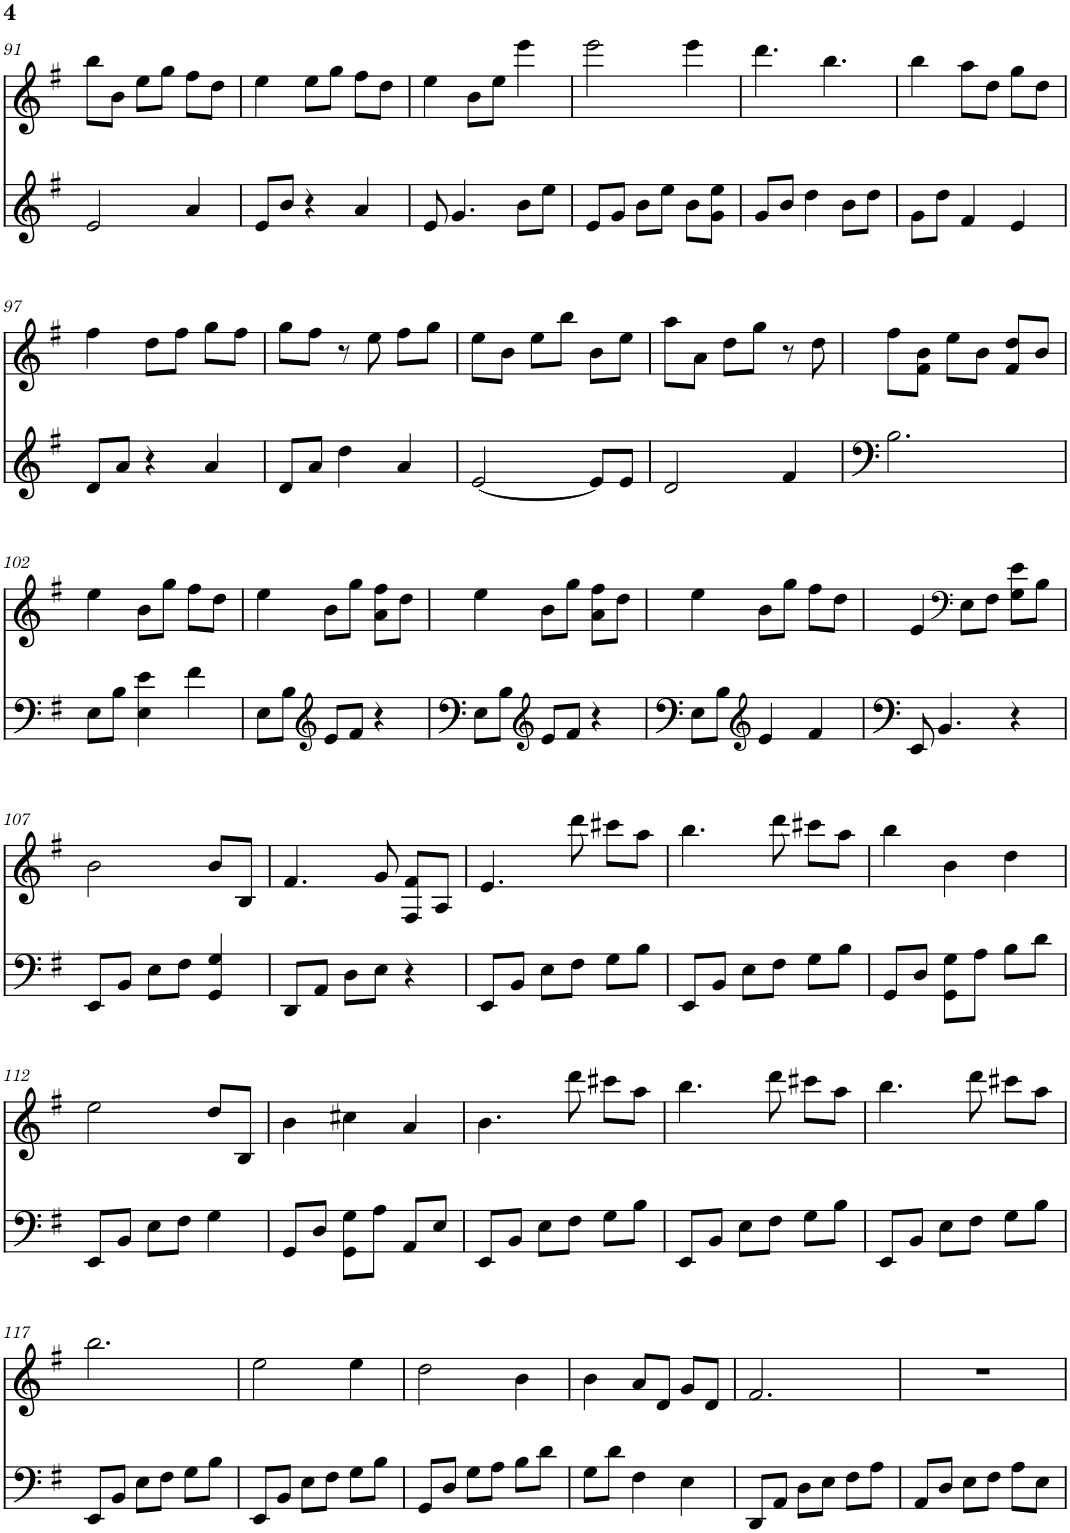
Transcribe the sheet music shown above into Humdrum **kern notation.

**kern	**kern
*part2	*part1
*staff2	*staff1
*I"Piano	*I"Piano
*I'Pno	*I'Pno
!!LO:PB:g=z
*clefF4	*clefF4
*k[f#]	*k[f#]
*M3/4	*M3/4
=91	=91
2e/	8bb\L
.	8b\J
.	8ee\L
.	8gg\J
4a/	8ff#\L
.	8dd\J
=92	=92
8e/L	4ee\
8b/J	.
4r	8ee\L
.	8gg\J
4a/	8ff#\L
.	8dd\J
=93	=93
8e/	4ee\
4.g/	.
.	8b\L
.	8ee\J
8b\L	4eee\
8ee\J	.
=94	=94
8e/L	2eee\
8g/J	.
8b\L	.
8ee\J	.
8b\L	4eee\
8g\ 8ee\J	.
=95	=95
8g/L	4.ddd\
8b/J	.
4dd\	.
.	4.bb\
8b\L	.
8dd\J	.
=96	=96
8g\L	4bb\
8dd\J	.
4f#/	8aa\L
.	8dd\J
4e/	8gg\L
.	8dd\J
!!LO:LB:g=z
=97	=97
8d/L	4ff#\
8a/J	.
4r	8dd\L
.	8ff#\J
4a/	8gg\L
.	8ff#\J
=98	=98
8d/L	8gg\L
8a/J	8ff#\J
4dd\	8r
.	8ee\
4a/	8ff#\L
.	8gg\J
=99	=99
[2e/	8ee\L
.	8b\J
.	8ee\L
.	8bb\J
8e/L]	8b\L
8e/J	8ee\J
=100	=100
2d/	8aa\L
.	8a\J
.	8dd\L
.	8gg\J
4f#/	8r
.	8dd\
=101	=101
2.B\	8ff#\L
.	8f#\ 8b\J
.	8ee\L
.	8b\J
.	8f#/ 8dd/L
.	8b/J
!!LO:LB:g=z
=102	=102
8E\L	4ee\
8B\J	.
4E\ 4e\	8b\L
.	8gg\J
4f#\	8ff#\L
.	8dd\J
=103	=103
8E\L	4ee\
8B\J	.
*clefG2	*
8e/L	8b\L
8f#/J	8gg\J
4r	8a\ 8ff#\L
.	8dd\J
=104	=104
8E\L	4ee\
8B\J	.
*clefG2	*
8e/L	8b\L
8f#/J	8gg\J
4r	8a\ 8ff#\L
.	8dd\J
=105	=105
8E\L	4ee\
8B\J	.
*clefG2	*
4e/	8b\L
.	8gg\J
4f#/	8ff#\L
.	8dd\J
=106	=106
8EE/	4e/
4.BB/	.
*	*clefF4
.	8E\L
.	8F#\J
4r	8G\ 8e\L
.	8B\J
!!LO:LB:g=z
=107	=107
8EE/L	2b\
8BB/J	.
8E\L	.
8F#\J	.
4GG/ 4G/	8b/L
.	8B/J
=108	=108
8DD/L	4.f#/
8AA/J	.
8D\L	.
8E\J	8g/
4r	8F#/ 8f#/L
.	8A/J
=109	=109
8EE/L	4.e/
8BB/J	.
8E\L	.
8F#\J	8ddd\
8G\L	8ccc#X\L
8B\J	8aa\J
=110	=110
8EE/L	4.bb\
8BB/J	.
8E\L	.
8F#\J	8ddd\
8G\L	8ccc#X\L
8B\J	8aa\J
=111	=111
8GG/L	4bb\
8D/J	.
8GG\ 8G\L	4b\
8A\J	.
8B\L	4dd\
8d\J	.
!!LO:LB:g=z
=112	=112
8EE/L	2ee\
8BB/J	.
8E\L	.
8F#\J	.
4G\	8dd/L
.	8B/J
=113	=113
8GG/L	4b\
8D/J	.
8GG\ 8G\L	4cc#X\
8A\J	.
8AA/L	4a/
8E/J	.
=114	=114
8EE/L	4.b\
8BB/J	.
8E\L	.
8F#\J	8ddd\
8G\L	8ccc#X\L
8B\J	8aa\J
=115	=115
8EE/L	4.bb\
8BB/J	.
8E\L	.
8F#\J	8ddd\
8G\L	8ccc#X\L
8B\J	8aa\J
=116	=116
8EE/L	4.bb\
8BB/J	.
8E\L	.
8F#\J	8ddd\
8G\L	8ccc#X\L
8B\J	8aa\J
!!LO:LB:g=z
=117	=117
8EE/L	2.bb\
8BB/J	.
8E\L	.
8F#\J	.
8G\L	.
8B\J	.
=118	=118
8EE/L	2ee\
8BB/J	.
8E\L	.
8F#\J	.
8G\L	4ee\
8B\J	.
=119	=119
8GG/L	2dd\
8D/J	.
8G\L	.
8A\J	.
8B\L	4b\
8d\J	.
=120	=120
8G\L	4b\
8d\J	.
4F#\	8a/L
.	8d/J
4E\	8g/L
.	8d/J
=121	=121
8DD/L	2.f#/
8AA/J	.
8D\L	.
8E\J	.
8F#\L	.
8A\J	.
=122	=122
8AA/L	2.r
8D/J	.
8E\L	.
8F#\J	.
8A\L	.
8E\J	.
=	=
*-	*-
